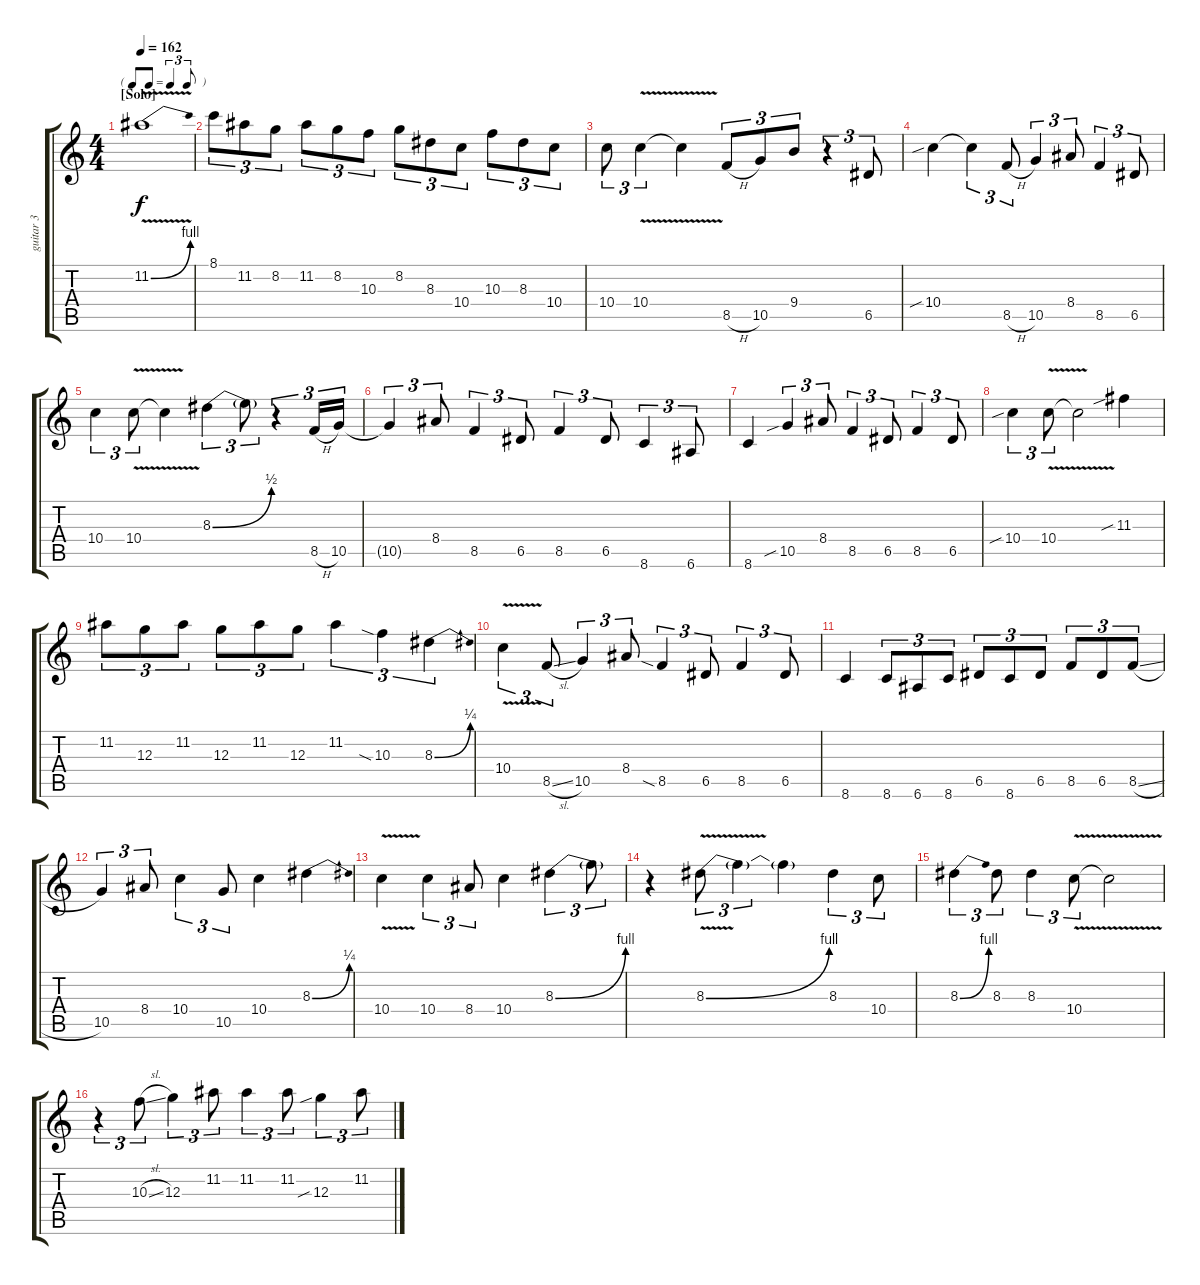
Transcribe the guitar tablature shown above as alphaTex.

\track ("guitar 3" "guitar 3") {instrument overdrivenguitar}
\staff {score tabs}
\tuning (E4 B3 G3 D3 A2 E2) {hide}
\ts (4 4)
\tf triplet8th
\section ("" "[Solo]")
\tempo 162
\clef g2
\ks c
11.2{be (bend 0 0 60 4) v}.1{dy f} |
8.1.8{tu (3 2)} 11.2.8{tu (3 2)} 8.2.8{tu (3 2)} 11.2.8{tu (3 2)} 8.2.8{tu (3 2)} 10.3.8{tu (3 2)} 8.2.8{tu (3 2)} 8.3.8{tu (3 2)} 10.4.8{tu (3 2)} 10.3.8{tu (3 2)} 8.3.8{tu (3 2)} 10.4.8{tu (3 2)} |
10.4.8{tu (3 2)} 10.4{v}.4{tu (3 2)} 10.4{t}.4 8.5{h}.8{tu (3 2)} 10.5.8{tu (3 2)} 9.4.8{tu (3 2)} r.4{tu (3 2)} 6.5.8{tu (3 2)} |
10.4{sib}.4 10.4{t}.4{tu (3 2)} 8.5{h}.8{tu (3 2)} 10.5.4{tu (3 2)} 8.4.8{tu (3 2)} 8.5.4{tu (3 2)} 6.5.8{tu (3 2)} |
10.4.4{tu (3 2)} 10.4{v}.8{tu (3 2)} 10.4{t}.4 8.3{be (bend 0 0 60 2)}.4{tu (3 2)} 8.3{t}.8{tu (3 2)} r.4{tu (3 2)} 8.5{h}.16{tu (3 2)} 10.5.16{tu (3 2)} |
10.5{t}.4{tu (3 2)} 8.4.8{tu (3 2)} 8.5.4{tu (3 2)} 6.5.8{tu (3 2)} 8.5.4{tu (3 2)} 6.5.8{tu (3 2)} 8.6.4{tu (3 2)} 6.6.8{tu (3 2)} |
8.6.4 10.5{sib}.4{tu (3 2)} 8.4.8{tu (3 2)} 8.5.4{tu (3 2)} 6.5.8{tu (3 2)} 8.5.4{tu (3 2)} 6.5.8{tu (3 2)} |
10.4{sib}.4{tu (3 2)} 10.4{v}.8{tu (3 2)} 10.4{t}.2 11.3{sib}.4 |
11.2.8{tu (3 2)} 12.3.8{tu (3 2)} 11.2.8{tu (3 2)} 12.3.8{tu (3 2)} 11.2.8{tu (3 2)} 12.3.8{tu (3 2)} 11.2.4{tu (3 2)} 10.3{sia}.4{tu (3 2)} 8.3{be (bend 0 0 60 1)}.4{tu (3 2)} |
10.4{v}.4{tu (3 2)} 8.5{sl}.8{tu (3 2)} 10.5.4{tu (3 2)} 8.4.8{tu (3 2)} 8.5{sia}.4{tu (3 2)} 6.5.8{tu (3 2)} 8.5.4{tu (3 2)} 6.5.8{tu (3 2)} |
8.6.4 8.6.8{tu (3 2)} 6.6.8{tu (3 2)} 8.6.8{tu (3 2)} 6.5.8{tu (3 2)} 8.6.8{tu (3 2)} 6.5.8{tu (3 2)} 8.5.8{tu (3 2)} 6.5.8{tu (3 2)} 8.5{sl}.8{tu (3 2)} |
10.5.4{tu (3 2)} 8.4.8{tu (3 2)} 10.4.4{tu (3 2)} 10.5.8{tu (3 2)} 10.4.4 8.3{be (bend 0 0 60 1)}.4 |
10.4{v}.4 10.4.4{tu (3 2)} 8.4.8{tu (3 2)} 10.4.4 8.3{be (bend 0 0 60 4)}.4{tu (3 2)} 8.3{t}.8{tu (3 2)} |
r.4 8.3{be (bend 0 0 60 4) v}.8{tu (3 2)} 8.3{t}.4{tu (3 2)} 8.3{t}.4 8.3.4{tu (3 2)} 10.4.8{tu (3 2)} |
8.3{be (bend 0 0 60 4)}.4{tu (3 2)} 8.3.8{tu (3 2)} 8.3.4{tu (3 2)} 10.4{v}.8{tu (3 2)} 10.4{t}.2 |
r.4{tu (3 2)} 10.3{sl}.8{tu (3 2)} 12.3.4{tu (3 2)} 11.2.8{tu (3 2)} 11.2.4{tu (3 2)} 11.2.8{tu (3 2)} 12.3{sib}.4{tu (3 2)} 11.2.8{tu (3 2)}
